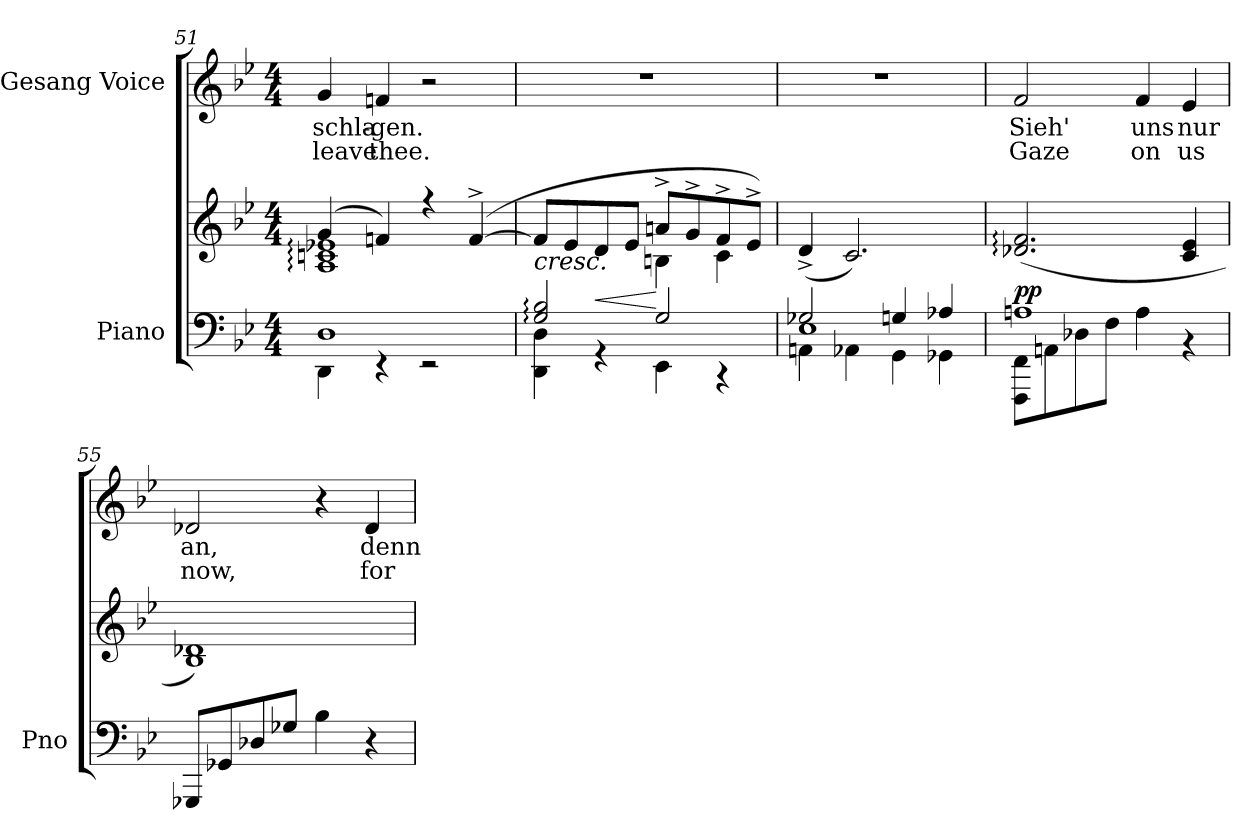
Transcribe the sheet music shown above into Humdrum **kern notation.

**kern	**kern	**dynam	**kern	**text	**text
*part2	*part2	*part2	*part1	*part1	*part1
*staff3	*staff2	*staff2/3	*staff1	*staff1	*staff1
*I"Piano	*	*	*I"Gesang Voice	*	*
*I'Pno	*	*	*	*	*
!!LO:LB:g=z
*clefF4	*clefG2	*	*clefG2	*	*
*k[b-e-]	*k[b-e-]	*	*k[b-e-]	*	*
*M4/4	*M4/4	*	*M4/4	*	*
=51	=51	=51	=51	=51	=51
*^	*^	*	*	*	*
!	!	!	!	!	!	!LO:LY:b	!LO:LY:b
1D	4DD\	(>4g/	1A: 1cn: 1e-X:	.	4g/	-schla-	leave
!	!	!	!	!	!	!LO:LY:b	!LO:LY:b
.	4r	4fn/)	.	.	4fn/	-gen.	thee.
.	2r	4r	.	.	2r	.	.
.	.	(>[4f^/	.	.	.	.	.
=52	=52	=52	=52	=52	=52	=52	=52
!	!	!	!	!LO:HP:b	!	!	!
2G/: 2B-/:	4DD\ 4D\	8f/L]	2rgyy	<	1r	.	.
.	.	8e-/	.	.	.	.	.
!	!	!	!	!LO:HP:b	!	!	!
.	4r	8d/	.	<	.	.	.
.	.	8e-/J	.	.	.	.	.
2G/	4EE-\	8an^/L	4Bn\	[	.	.	.
.	.	8g^/	.	.	.	.	.
.	4r	8f^/	4c\	.	.	.	.
.	.	8e-^/J)	.	.	.	.	.
*v	*v	*	*	*	*	*	*
*	*v	*v	*	*	*	*
.	.	[	.	.	.
=53	=53	=53	=53	=53	=53
*^	*	*	*	*	*
*	*^	*	*	*	*	*
2G-X/	1E-	4AAn\	(<4d^/	.	1r	.	.
.	.	4AA-X\	2.c/)	.	.	.	.
4Gn/	.	4GG\	.	.	.	.	.
4A-X/	.	4GG-X\	.	.	.	.	.
=54	=54	=54	=54	=54	=54	=54	=54
!	!	!	!	!LO:DY:a=2	!	!LO:LY:b	!LO:LY:b
*	*v	*v	*	*	*	*	*
1An	8FFF\ 8FF\L	(>2.d-X/: 2.f/:	pp	2f/	Sieh'	Gaze
.	8AAn\	.	.	.	.	.
.	8D-X\	.	.	.	.	.
.	8F\J	.	.	.	.	.
!	!	!	!	!	!LO:LY:b	!LO:LY:b
.	4A\	.	.	4f/	uns	on
!	!	!	!	!	!LO:LY:b	!LO:LY:b
.	4r	4c/ 4e-/	.	4e-/	nur	us
!!LO:LB:g=z
=55	=55	=55	=55	=55	=55	=55
!	!	!	!	!	!LO:LY:b	!LO:LY:b
*v	*v	*	*	*	*	*
8GGG-X/L	1B- 1d-X)	.	2d-X/	an,	now,
8GG-X/	.	.	.	.	.
8D-X/	.	.	.	.	.
8G-X/J	.	.	.	.	.
4B-\	.	.	4r	.	.
!	!	!	!	!LO:LY:b	!LO:LY:b
4r	.	.	4d-/	denn	for
=	=	=	=	=	=
*-	*-	*-	*-	*-	*-
